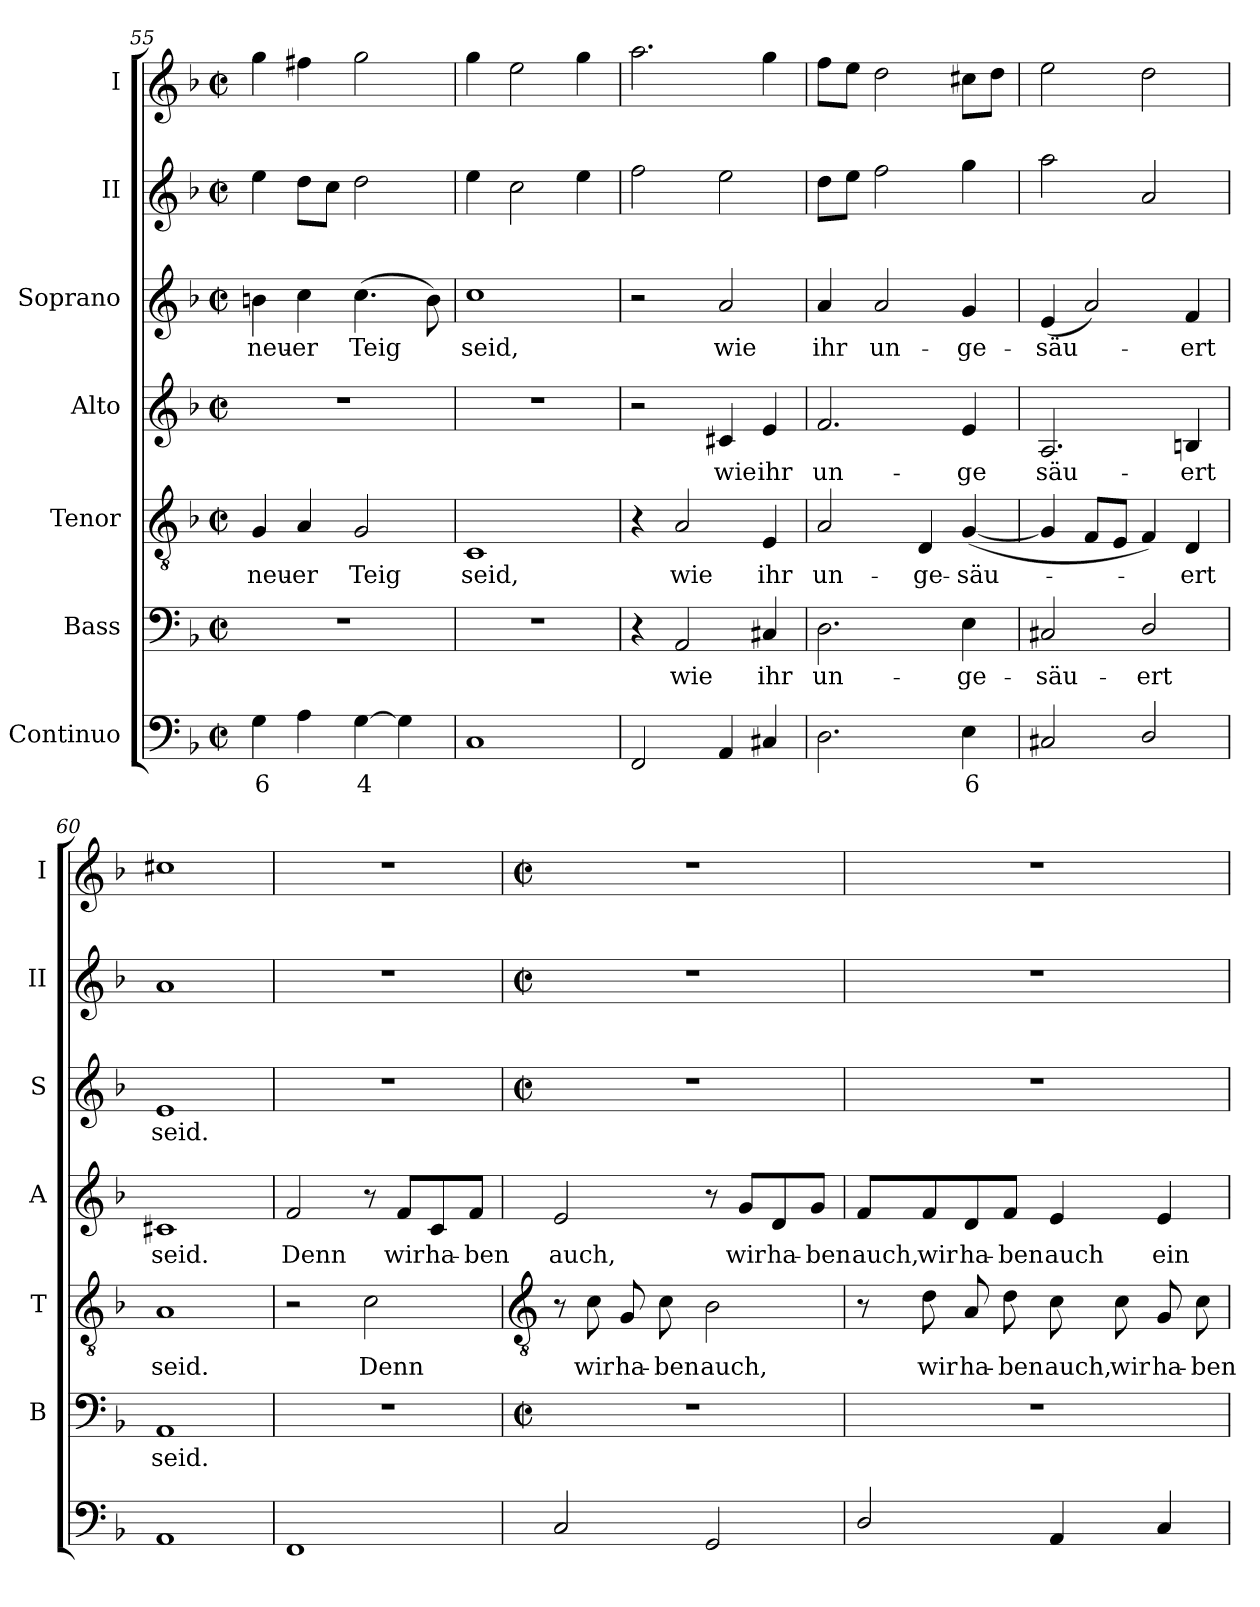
**kern	**text	**kern	**text	**kern	**text	**kern	**text	**kern	**text	**kern	**kern
*part7	*part7	*part6	*part6	*part5	*part5	*part4	*part4	*part3	*part3	*part2	*part1
*staff7	*staff7	*staff6	*staff6	*staff5	*staff5	*staff4	*staff4	*staff3	*staff3	*staff2	*staff1
*I"Continuo	*	*I"Bass	*	*I"Tenor	*	*I"Alto	*	*I"Soprano	*	*I"II	*I"I
*	*	*I'B	*	*I'T	*	*I'A	*	*I'S	*	*I'II	*I'I
!!LO:LB:g=z
*clefF4	*	*clefF4	*	*clefGv2	*	*clefG2	*	*clefG2	*	*clefG2	*clefG2
*k[b-]	*	*k[b-]	*	*k[b-]	*	*k[b-]	*	*k[b-]	*	*k[b-]	*k[b-]
*F:	*	*F:	*	*F:	*	*F:	*	*F:	*	*F:	*F:
*M2/2	*	*M2/2	*	*M2/2	*	*M2/2	*	*M2/2	*	*M2/2	*M2/2
*met(c|)	*	*met(c|)	*	*met(c|)	*	*met(c|)	*	*met(c|)	*	*met(c|)	*met(c|)
=55	=55	=55	=55	=55	=55	=55	=55	=55	=55	=55	=55
!	!LO:LY:b	!	!	!	!LO:LY:b	!	!	!	!LO:LY:b	!	!
4G	6	1r	.	4G	neu-	1r	.	4bn	neu-	4ee	4gg
!	!	!	!	!	!LO:LY:b	!	!	!	!LO:LY:b	!	!
4A	.	.	.	4A	-er	.	.	4cc	-er	8ddL	4ff#X
.	.	.	.	.	.	.	.	.	.	8ccJ	.
!	!LO:LY:b	!	!	!	!LO:LY:b	!	!	!	!LO:LY:b	!	!
[4G	4	.	.	2G	Teig	.	.	(>4.cc	Teig	2dd	2gg
4G]	.	.	.	.	.	.	.	.	.	.	.
.	.	.	.	.	.	.	.	8b)	.	.	.
=56	=56	=56	=56	=56	=56	=56	=56	=56	=56	=56	=56
!	!	!	!	!	!LO:LY:b	!	!	!	!LO:LY:b	!	!
1C	.	1r	.	1C	seid,	1r	.	1cc	seid,	4ee	4gg
.	.	.	.	.	.	.	.	.	.	2cc	2ee
.	.	.	.	.	.	.	.	.	.	4ee	4gg
=57	=57	=57	=57	=57	=57	=57	=57	=57	=57	=57	=57
2FF	.	4r	.	4r	.	2r	.	2r	.	2ff	2.aa
!	!	!	!LO:LY:b	!	!LO:LY:b	!	!	!	!	!	!
.	.	2AA	wie	2A	wie	.	.	.	.	.	.
!	!	!	!	!	!	!	!LO:LY:b	!	!LO:LY:b	!	!
4AA	.	.	.	.	.	4c#X	wie	2a	wie	2ee	.
!	!	!	!LO:LY:b	!	!LO:LY:b	!	!LO:LY:b	!	!	!	!
4C#X	.	4C#X	ihr	4E	ihr	4e	ihr	.	.	.	4gg
=58	=58	=58	=58	=58	=58	=58	=58	=58	=58	=58	=58
!	!	!	!LO:LY:b	!	!LO:LY:b	!	!LO:LY:b	!	!LO:LY:b	!	!
2.D	.	2.D	un-	2A	un-	2.f	un-	4a	ihr	8ddL	8ffL
.	.	.	.	.	.	.	.	.	.	8eeJ	8eeJ
!	!	!	!	!	!	!	!	!	!LO:LY:b	!	!
.	.	.	.	.	.	.	.	2a	un-	2ff	2dd
!	!	!	!	!	!LO:LY:b	!	!	!	!	!	!
.	.	.	.	4D	-ge-	.	.	.	.	.	.
!	!LO:LY:b	!	!LO:LY:b	!	!LO:LY:b	!	!LO:LY:b	!	!LO:LY:b	!	!
4E	6	4E	-ge-	(<[4G	-säu-	4e	-ge	4g	-ge-	4gg	8cc#XL
.	.	.	.	.	.	.	.	.	.	.	8ddJ
=59	=59	=59	=59	=59	=59	=59	=59	=59	=59	=59	=59
!	!	!	!LO:LY:b	!	!	!	!LO:LY:b	!	!LO:LY:b	!	!
2C#X	.	2C#X	-säu-	4G]	.	2.A	säu-	(<4e	-säu-	2aa	2ee
.	.	.	.	8FL	.	.	.	2a)	.	.	.
.	.	.	.	8EJ	.	.	.	.	.	.	.
!	!	!	!LO:LY:b	!	!	!	!	!	!	!	!
2D/	.	2D/	-ert	4F)	.	.	.	.	.	2a	2dd
!	!	!	!	!	!LO:LY:b	!	!LO:LY:b	!	!LO:LY:b	!	!
.	.	.	.	4D	ert	4Bn	-ert	4f	ert	.	.
=60	=60	=60	=60	=60	=60	=60	=60	=60	=60	=60	=60
!	!	!	!LO:LY:b	!	!LO:LY:b	!	!LO:LY:b	!	!LO:LY:b	!	!
1AA	.	1AA	seid.	1A	seid.	1c#X	seid.	1e	seid.	1a	1cc#X
=61	=61	=61	=61	=61	=61	=61	=61	=61	=61	=61	=61
!	!	!	!	!	!	!	!LO:LY:b	!	!	!	!
1FF	.	1r	.	2r	.	2f	Denn	1r	.	1r	1r
!	!	!	!	!	!LO:LY:b	!	!	!	!	!	!
.	.	.	.	2c	Denn	8r	.	.	.	.	.
!	!	!	!	!	!	!	!LO:LY:b	!	!	!	!
.	.	.	.	.	.	8f/L	wir	.	.	.	.
!	!	!	!	!	!	!	!LO:LY:b	!	!	!	!
.	.	.	.	.	.	8c/	ha-	.	.	.	.
!	!	!	!	!	!	!	!LO:LY:b	!	!	!	!
.	.	.	.	.	.	8f/J	-ben	.	.	.	.
!!LO:LB:g=z
=62	=62	=62	=62	=62	=62	=62	=62	=62	=62	=62	=62
*	*	*	*	*clefGv2	*	*	*	*	*	*	*
*	*	*M2/2	*	*	*	*	*	*M2/2	*	*M2/2	*M2/2
*	*	*met(c|)	*	*	*	*	*	*met(c|)	*	*met(c|)	*met(c|)
!	!	!	!	!	!	!	!LO:LY:b	!	!	!	!
2C	.	1r	.	8r	.	2e	auch,	1r	.	1r	1r
!	!	!	!	!	!LO:LY:b	!	!	!	!	!	!
.	.	.	.	8c	wir	.	.	.	.	.	.
!	!	!	!	!	!LO:LY:b	!	!	!	!	!	!
.	.	.	.	8G	ha-	.	.	.	.	.	.
!	!	!	!	!	!LO:LY:b	!	!	!	!	!	!
.	.	.	.	8c	-ben	.	.	.	.	.	.
!	!	!	!	!	!LO:LY:b	!	!	!	!	!	!
2GG	.	.	.	2B-	auch,	8r	.	.	.	.	.
!	!	!	!	!	!	!	!LO:LY:b	!	!	!	!
.	.	.	.	.	.	8g/L	wir	.	.	.	.
!	!	!	!	!	!	!	!LO:LY:b	!	!	!	!
.	.	.	.	.	.	8d/	ha-	.	.	.	.
!	!	!	!	!	!	!	!LO:LY:b	!	!	!	!
.	.	.	.	.	.	8g/J	-ben	.	.	.	.
=63	=63	=63	=63	=63	=63	=63	=63	=63	=63	=63	=63
!	!	!	!	!	!	!	!LO:LY:b	!	!	!	!
2D/	.	1r	.	8r	.	8f/L	auch,	1r	.	1r	1r
!	!	!	!	!	!LO:LY:b	!	!LO:LY:b	!	!	!	!
.	.	.	.	8d	wir	8f/	wir	.	.	.	.
!	!	!	!	!	!LO:LY:b	!	!LO:LY:b	!	!	!	!
.	.	.	.	8A	ha-	8d/	ha-	.	.	.	.
!	!	!	!	!	!LO:LY:b	!	!LO:LY:b	!	!	!	!
.	.	.	.	8d	-ben	8f/J	-ben	.	.	.	.
!	!	!	!	!	!LO:LY:b	!	!LO:LY:b	!	!	!	!
4AA	.	.	.	8c	auch,	4e	auch	.	.	.	.
!	!	!	!	!	!LO:LY:b	!	!	!	!	!	!
.	.	.	.	8c	wir	.	.	.	.	.	.
!	!	!	!	!	!LO:LY:b	!	!LO:LY:b	!	!	!	!
4C	.	.	.	8G	ha-	4e	ein	.	.	.	.
!	!	!	!	!	!LO:LY:b	!	!	!	!	!	!
.	.	.	.	8c	-ben	.	.	.	.	.	.
=	=	=	=	=	=	=	=	=	=	=	=
*-	*-	*-	*-	*-	*-	*-	*-	*-	*-	*-	*-
